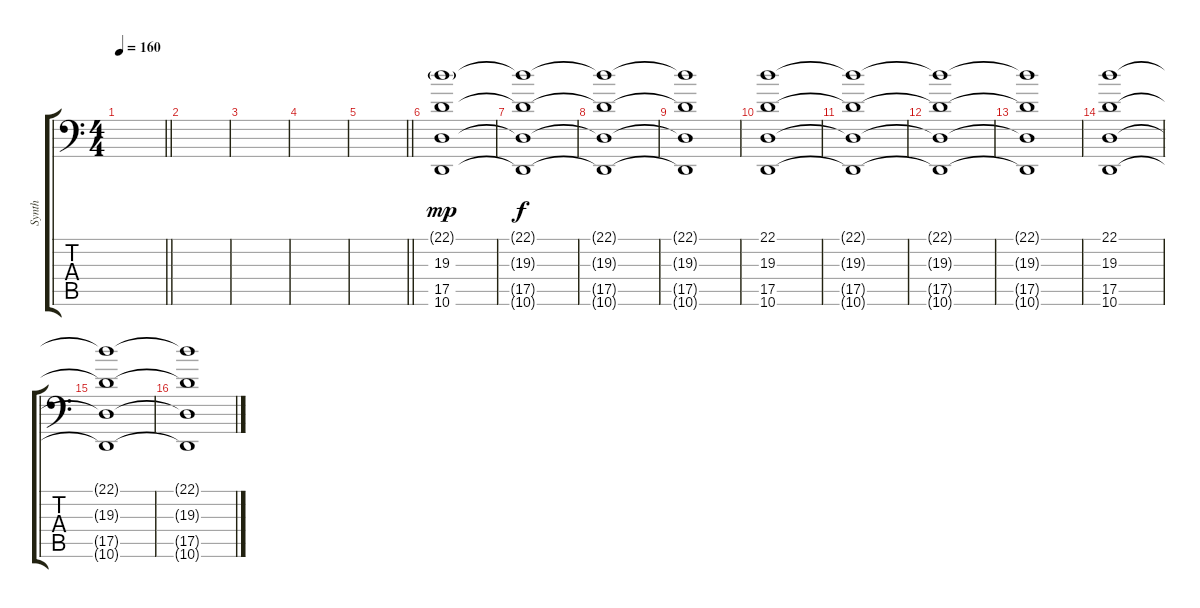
\track ("Synth" "Synth") {instrument lead8bassandlead}
\staff {score tabs}
\tuning (E3 B2 G2 D2 A1 E1) {hide}
\ts (4 4)
\tempo 160
\clef f4
\barLineRight lightlight
\ks c
|
\section ("" "")
|
|
|
\barLineRight lightlight
|
\section ("" "")
(22.1{g} 19.3 17.5 10.6).1{dy mp instrument pad7halo} |
(22.1{t} 19.3{t} 17.5{t} 10.6{t}).1{dy f} |
(22.1{t} 19.3{t} 17.5{t} 10.6{t}).1 |
(22.1{t} 19.3{t} 17.5{t} 10.6{t}).1 |
(22.1 19.3 17.5 10.6).1 |
(22.1{t} 19.3{t} 17.5{t} 10.6{t}).1 |
(22.1{t} 19.3{t} 17.5{t} 10.6{t}).1 |
(22.1{t} 19.3{t} 17.5{t} 10.6{t}).1 |
(22.1 19.3 17.5 10.6).1 |
(22.1{t} 19.3{t} 17.5{t} 10.6{t}).1 |
(22.1{t} 19.3{t} 17.5{t} 10.6{t}).1
